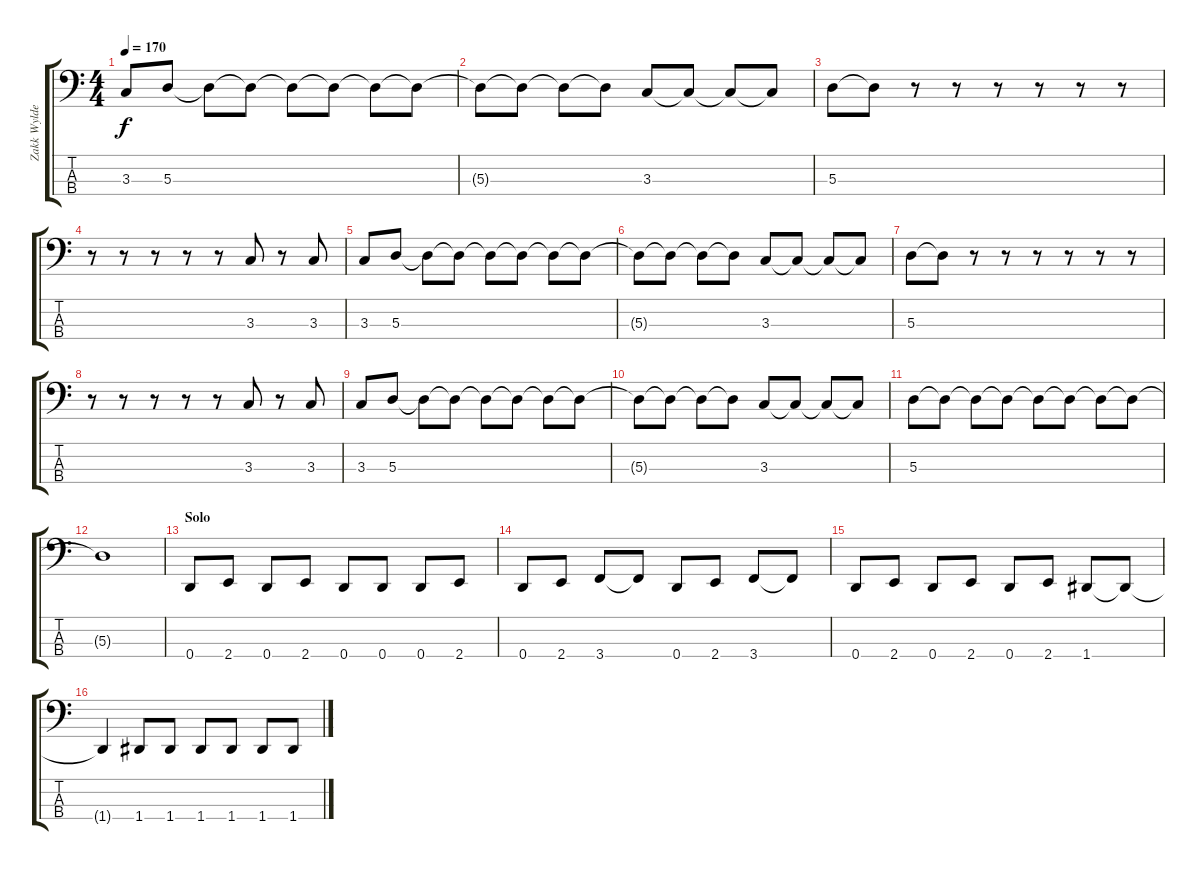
\track ("Zakk Wylde (Bass)" "Zakk Wylde") {instrument electricbassfinger}
\staff {score tabs}
\tuning (G2 D2 A1 D1) {hide}
\ts (4 4)
\tempo 170
\clef f4
\ks c
3.3.8{dy f} 5.3.8 5.3{t}.8 5.3{t}.8 5.3{t}.8 5.3{t}.8 5.3{t}.8 5.3{t}.8 |
5.3{t}.8 5.3{t}.8 5.3{t}.8 5.3{t}.8 3.3.8 3.3{t}.8 3.3{t}.8 3.3{t}.8 |
5.3.8 5.3{t}.8 r.8 r.8 r.8 r.8 r.8 r.8 |
r.8 r.8 r.8 r.8 r.8 3.3.8 r.8 3.3.8 |
3.3.8 5.3.8 5.3{t}.8 5.3{t}.8 5.3{t}.8 5.3{t}.8 5.3{t}.8 5.3{t}.8 |
5.3{t}.8 5.3{t}.8 5.3{t}.8 5.3{t}.8 3.3.8 3.3{t}.8 3.3{t}.8 3.3{t}.8 |
5.3.8 5.3{t}.8 r.8 r.8 r.8 r.8 r.8 r.8 |
r.8 r.8 r.8 r.8 r.8 3.3.8 r.8 3.3.8 |
3.3.8 5.3.8 5.3{t}.8 5.3{t}.8 5.3{t}.8 5.3{t}.8 5.3{t}.8 5.3{t}.8 |
5.3{t}.8 5.3{t}.8 5.3{t}.8 5.3{t}.8 3.3.8 3.3{t}.8 3.3{t}.8 3.3{t}.8 |
5.3.8 5.3{t}.8 5.3{t}.8 5.3{t}.8 5.3{t}.8 5.3{t}.8 5.3{t}.8 5.3{t}.8 |
5.3{t}.1 |
\section ("" "Solo")
0.4.8 2.4.8 0.4.8 2.4.8 0.4.8 0.4.8 0.4.8 2.4.8 |
0.4.8 2.4.8 3.4.8 3.4{t}.8 0.4.8 2.4.8 3.4.8 3.4{t}.8 |
0.4.8 2.4.8 0.4.8 2.4.8 0.4.8 2.4.8 1.4.8 1.4{t}.8 |
1.4{t}.4 1.4.8 1.4.8 1.4.8 1.4.8 1.4.8 1.4.8
